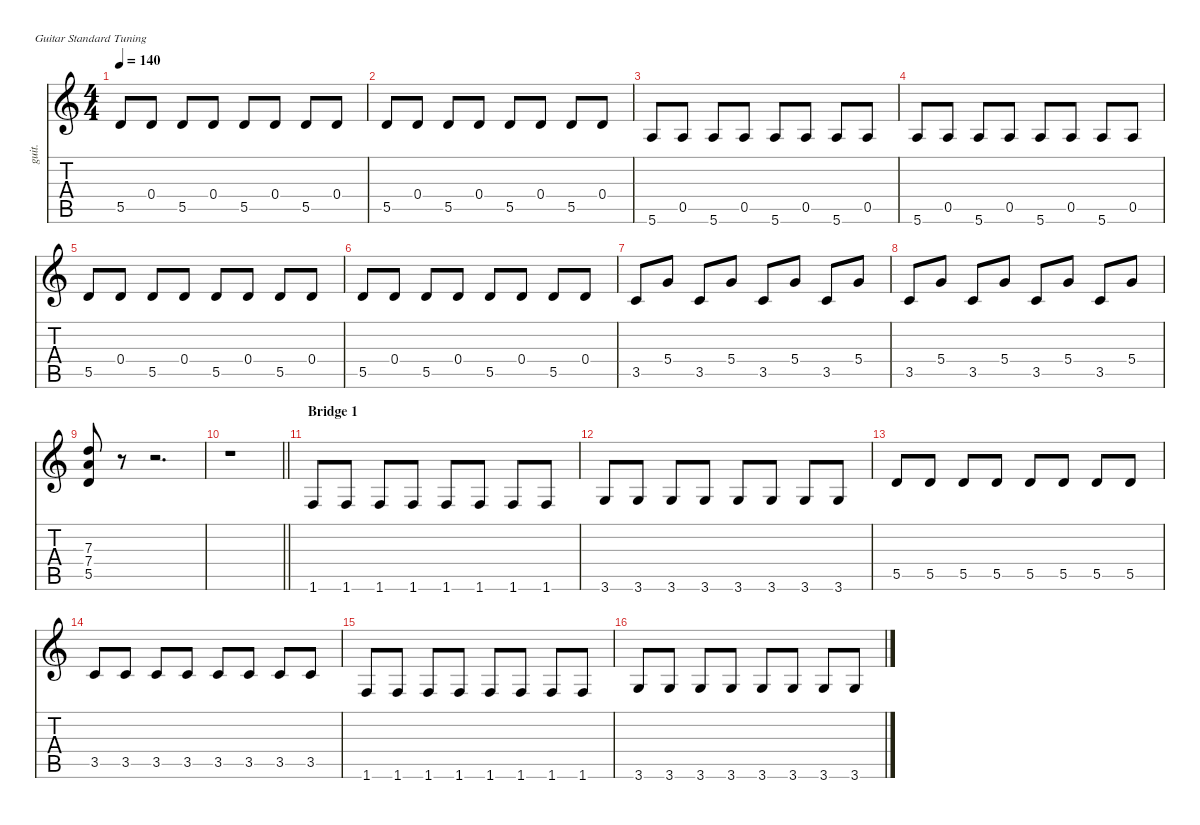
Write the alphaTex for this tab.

\defaultSystemsLayout 4
\hideDynamics
\bracketExtendMode nobrackets
\otherSystemsTrackNameOrientation horizontal
\track ("Guitar2-bu" "guit.") {instrument acousticguitarnylon}
\staff {score tabs}
\tuning (E4 B3 G3 D3 A2 E2)
\ts (4 4)
\tempo 140
\clef g2
\ks aminor
5.5.8{dy f beam Up} 0.4.8{beam Up} 5.5.8{beam Up} 0.4.8{beam Up} 5.5.8{beam Up} 0.4.8{beam Up} 5.5.8{beam Up} 0.4.8{beam Up} |
5.5.8{beam Up} 0.4.8{beam Up} 5.5.8{beam Up} 0.4.8{beam Up} 5.5.8{beam Up} 0.4.8{beam Up} 5.5.8{beam Up} 0.4.8{beam Up} |
5.6.8{beam Up} 0.5.8{beam Up} 5.6.8{beam Up} 0.5.8{beam Up} 5.6.8{beam Up} 0.5.8{beam Up} 5.6.8{beam Up} 0.5.8{beam Up} |
5.6.8{beam Up} 0.5.8{beam Up} 5.6.8{beam Up} 0.5.8{beam Up} 5.6.8{beam Up} 0.5.8{beam Up} 5.6.8{beam Up} 0.5.8{beam Up} |
5.5.8{beam Up} 0.4.8{beam Up} 5.5.8{beam Up} 0.4.8{beam Up} 5.5.8{beam Up} 0.4.8{beam Up} 5.5.8{beam Up} 0.4.8{beam Up} |
5.5.8{beam Up} 0.4.8{beam Up} 5.5.8{beam Up} 0.4.8{beam Up} 5.5.8{beam Up} 0.4.8{beam Up} 5.5.8{beam Up} 0.4.8{beam Up} |
3.5.8{beam Up} 5.4.8{beam Up} 3.5.8{beam Up} 5.4.8{beam Up} 3.5.8{beam Up} 5.4.8{beam Up} 3.5.8{beam Up} 5.4.8{beam Up} |
3.5.8{beam Up} 5.4.8{beam Up} 3.5.8{beam Up} 5.4.8{beam Up} 3.5.8{beam Up} 5.4.8{beam Up} 3.5.8{beam Up} 5.4.8{beam Up} |
(7.3 7.4 5.5).8{beam Up} r.8{beam Up} r.2{d beam Up} |
\barLineRight lightlight
r.1{beam Down} |
\section ("" "Bridge 1")
1.6.8{beam Up} 1.6.8{beam Up} 1.6.8{beam Up} 1.6.8{beam Up} 1.6.8{beam Up} 1.6.8{beam Up} 1.6.8{beam Up} 1.6.8{beam Up} |
3.6.8{dy mf beam Up} 3.6.8{beam Up} 3.6.8{beam Up} 3.6.8{beam Up} 3.6.8{beam Up} 3.6.8{beam Up} 3.6.8{beam Up} 3.6.8{beam Up} |
5.5.8{beam Up} 5.5.8{beam Up} 5.5.8{beam Up} 5.5.8{beam Up} 5.5.8{beam Up} 5.5.8{beam Up} 5.5.8{beam Up} 5.5.8{beam Up} |
3.5.8{beam Up} 3.5.8{beam Up} 3.5.8{beam Up} 3.5.8{beam Up} 3.5.8{beam Up} 3.5.8{beam Up} 3.5.8{beam Up} 3.5.8{beam Up} |
1.6.8{beam Up} 1.6.8{beam Up} 1.6.8{beam Up} 1.6.8{beam Up} 1.6.8{beam Up} 1.6.8{beam Up} 1.6.8{beam Up} 1.6.8{beam Up} |
3.6.8{beam Up} 3.6.8{beam Up} 3.6.8{beam Up} 3.6.8{beam Up} 3.6.8{beam Up} 3.6.8{beam Up} 3.6.8{beam Up} 3.6.8{beam Up}
